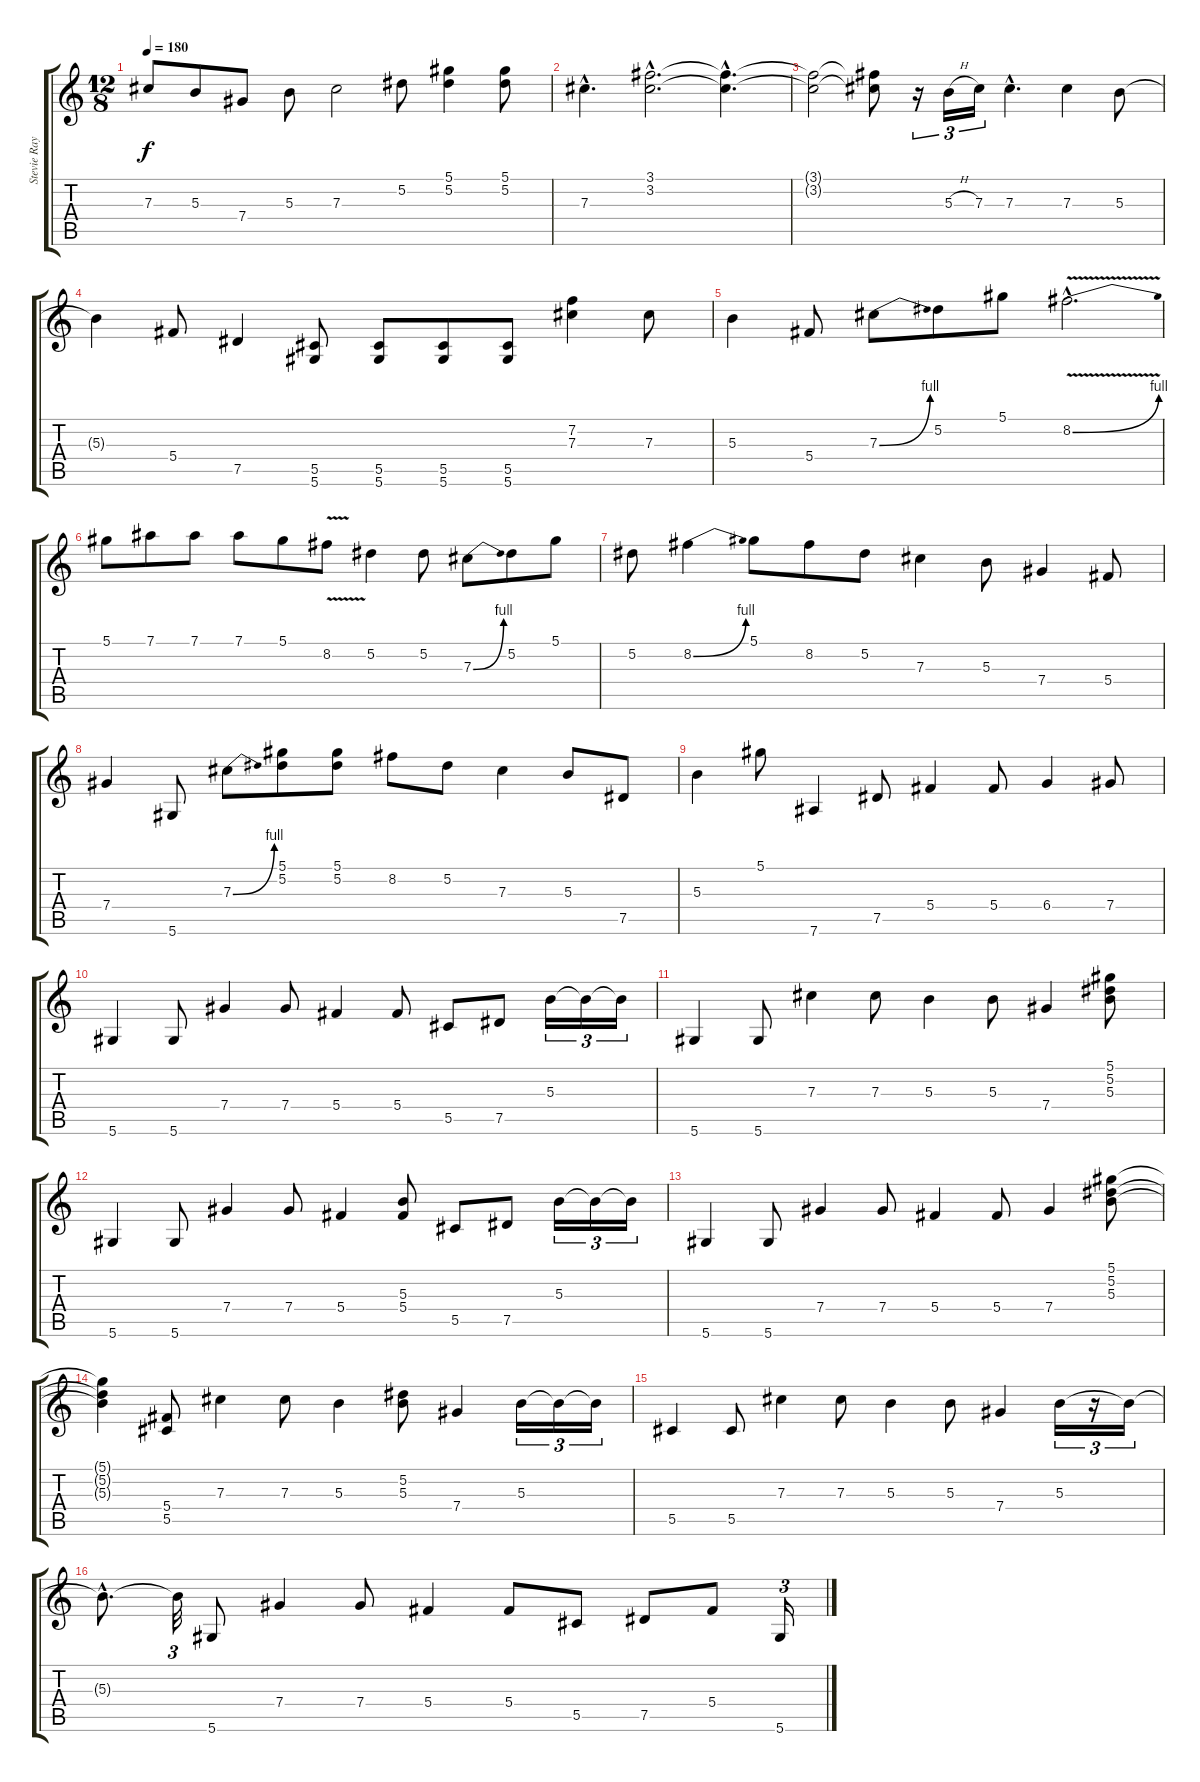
\track ("Stevie Ray Vaughan" "Stevie Ray") {instrument overdrivenguitar}
\staff {score tabs}
\tuning (Eb4 Bb3 Gb3 Db3 Ab2 Eb2) {hide}
\ts (12 8)
\tempo 180
\clef g2
\ks c
7.3.8{dy f} 5.3.8 7.4.8 5.3.8 7.3.2 5.2{t}.8 (5.1 5.2).4 (5.1 5.2).8 |
7.3{hac}.4{d} (3.1{hac} 3.2{hac}).2{d} (3.1{hac t} 3.2{hac t}).4{d} |
(3.1{t} 3.2{t}).2 (3.1{t} 3.2{t}).8 r.16{tu (3 2)} 5.3{h}.16{tu (3 2)} 7.3.16{tu (3 2)} 7.3{hac}.4{d} 7.3.4 5.3.8 |
5.3{t}.4 5.4.8 7.5.4 (5.5 5.6).8 (5.5 5.6).8 (5.5 5.6).8 (5.5 5.6).8 (7.2 7.3).4 7.3.8 |
5.3.4 5.4.8 7.3{be (bend 0 0 60 4)}.8 5.2.8 5.1.8 8.2{be (bend 0 0 60 4) v hac}.2{d} |
5.1.8 7.1.8 7.1.8 7.1.8 5.1.8 8.2{v}.8 5.2.4 5.2.8 7.3{be (bend 0 0 60 4)}.8 5.2.8 5.1.8 |
5.2.8 8.2{be (bend 0 0 60 4)}.4 5.1.8 8.2.8 5.2.8 7.3.4 5.3.8 7.4.4 5.4.8 |
7.4.4 5.6.8 7.3{be (bend 0 0 60 4)}.8 (5.1 5.2).8 (5.1 5.2).8 8.2.8 5.2.8 7.3.4 5.3.8 7.5.8 |
5.3.4 5.1.8 7.6.4 7.5.8 5.4.4 5.4.8 6.4.4 7.4.8 |
5.6.4 5.6.8 7.4.4 7.4.8 5.4.4 5.4.8 5.5.8 7.5.8 5.3.16{tu (3 2)} 5.3{t}.16{tu (3 2)} 5.3{t}.16{tu (3 2)} |
5.6.4 5.6.8 7.3.4 7.3.8 5.3.4 5.3.8 7.4.4 (5.1 5.2 5.3).8 |
5.6.4 5.6.8 7.4.4 7.4.8 5.4.4 (5.3 5.4).8 5.5.8 7.5.8 5.3.16{tu (3 2)} 5.3{t}.16{tu (3 2)} 5.3{t}.16{tu (3 2)} |
5.6.4 5.6.8 7.4.4 7.4.8 5.4.4 5.4.8 7.4.4 (5.1 5.2 5.3).8 |
(5.1{t} 5.2{t} 5.3{t}).4 (5.4 5.5).8 7.3.4 7.3.8 5.3.4 (5.2 5.3).8 7.4.4 5.3.16{tu (3 2)} 5.3{t}.16{tu (3 2)} 5.3{t}.16{tu (3 2)} |
5.5.4 5.5.8 7.3.4 7.3.8 5.3.4 5.3.8 7.4.4 5.3.16{tu (3 2)} r.16{tu (3 2)} 5.3{t}.16{tu (3 2)} |
5.3{hac t}.8{d} 5.3{t}.32{tu (3 2)} 5.6.8 7.4.4 7.4.8 5.4.4 5.4.8 5.5.8 7.5.8 5.4.8 5.6.16{tu (3 2)}
